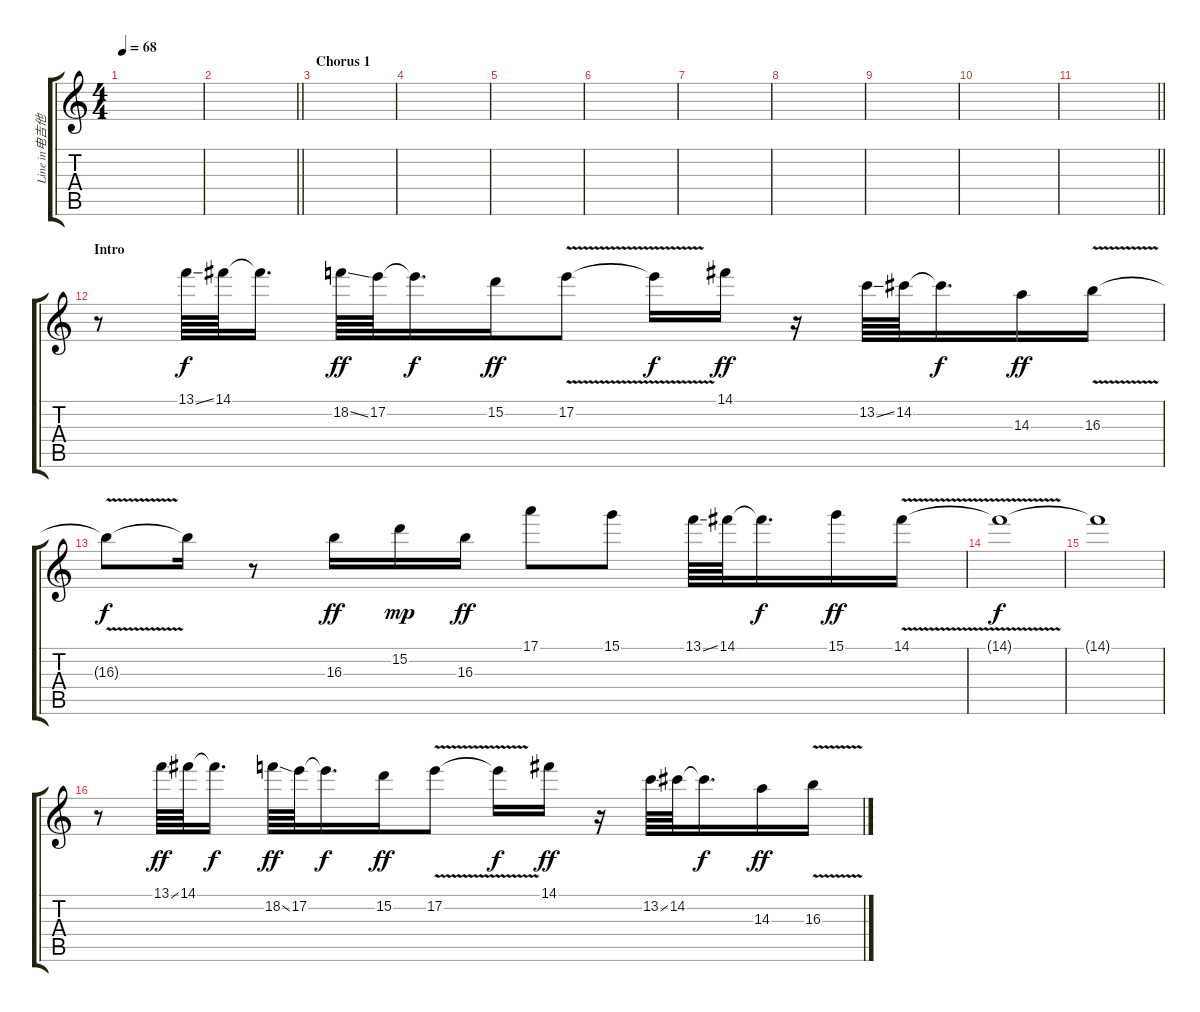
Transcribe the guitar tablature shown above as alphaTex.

\track ("Line in电吉他2" "Line in电吉他") {instrument electricguitarjazz}
\staff {score tabs}
\tuning (E4 B3 G3 D3 A2 E2) {hide}
\ts (4 4)
\tempo 68
\clef g2
\ks c
|
\barLineRight lightlight
|
\section ("" "Chorus 1")
|
|
|
|
|
|
|
|
\barLineRight lightlight
|
\section ("" "Intro")
r.8 13.1{ss}.64 14.1.64 14.1{t}.16{d dy f} 18.2{ss}.64{dy ff} 17.2.64 17.2{t}.16{d dy f} 15.2.16{dy ff} 17.2{v}.8 17.2{t}.16{dy f} 14.1.16{dy ff} r.16 13.2{ss}.64 14.2.64 14.2{t}.16{d dy f} 14.3.16{dy ff} 16.3{v}.16 |
16.3{t}.8{dy f} 16.3{t}.16 r.8 16.3.16{dy ff} 15.2.16{dy mp} 16.3.16{dy ff} 17.1.8 15.1.8 13.1{ss}.64 14.1.64 14.1{t}.16{d dy f} 15.1.16{dy ff} 14.1{v}.16 |
14.1{t}.1{dy f} |
14.1{t}.1 |
r.8 13.1{ss}.64{dy ff} 14.1.64 14.1{t}.16{d dy f} 18.2{ss}.64{dy ff} 17.2.64 17.2{t}.16{d dy f} 15.2.16{dy ff} 17.2{v}.8 17.2{t}.16{dy f} 14.1.16{dy ff} r.16 13.2{ss}.64 14.2.64 14.2{t}.16{d dy f} 14.3.16{dy ff} 16.3{v}.16
